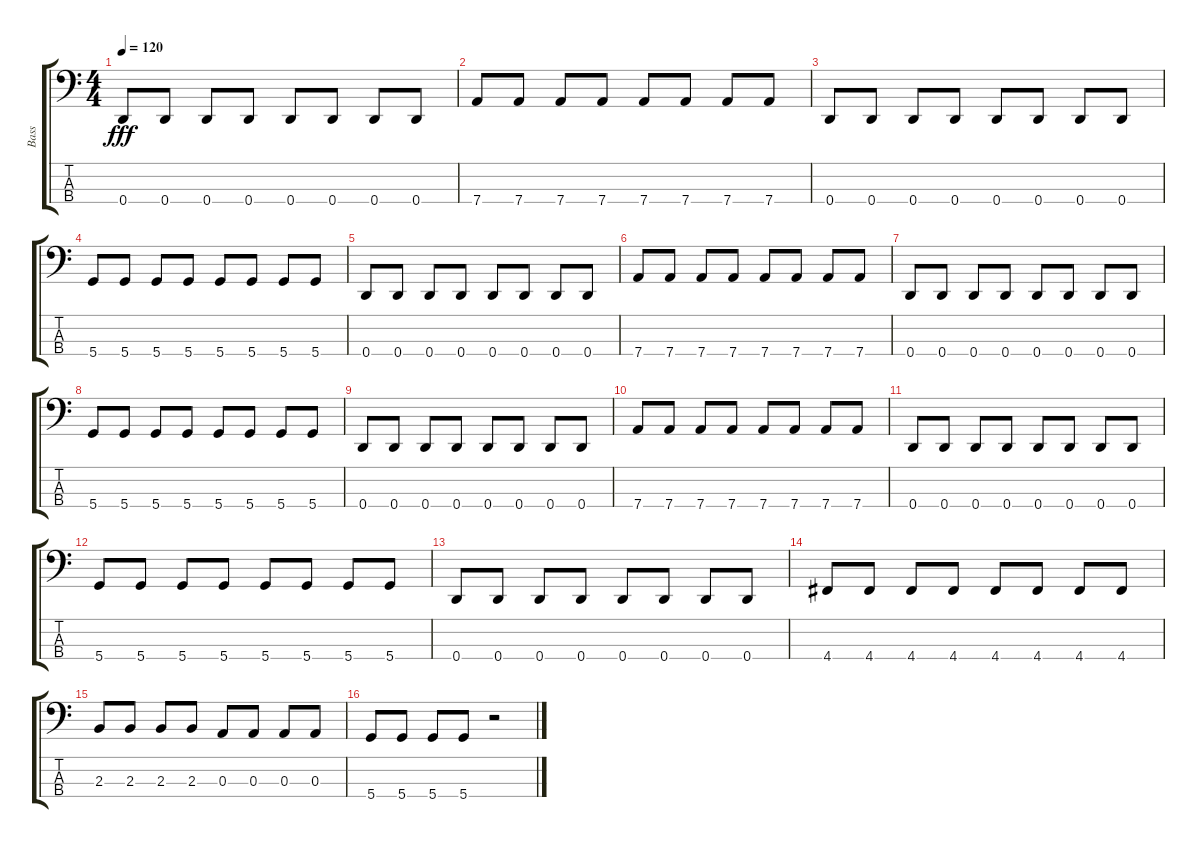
\track ("Bass" "Bass") {instrument electricbasspick}
\staff {score tabs}
\tuning (G2 D2 A1 D1) {hide}
\ts (4 4)
\tempo 120
\clef f4
\ks c
0.4.8{dy fff} 0.4.8 0.4.8 0.4.8 0.4.8 0.4.8 0.4.8 0.4.8 |
7.4.8 7.4.8 7.4.8 7.4.8 7.4.8 7.4.8 7.4.8 7.4.8 |
0.4.8 0.4.8 0.4.8 0.4.8 0.4.8 0.4.8 0.4.8 0.4.8 |
5.4.8 5.4.8 5.4.8 5.4.8 5.4.8 5.4.8 5.4.8 5.4.8 |
0.4.8 0.4.8 0.4.8 0.4.8 0.4.8 0.4.8 0.4.8 0.4.8 |
7.4.8 7.4.8 7.4.8 7.4.8 7.4.8 7.4.8 7.4.8 7.4.8 |
0.4.8 0.4.8 0.4.8 0.4.8 0.4.8 0.4.8 0.4.8 0.4.8 |
5.4.8 5.4.8 5.4.8 5.4.8 5.4.8 5.4.8 5.4.8 5.4.8 |
0.4.8 0.4.8 0.4.8 0.4.8 0.4.8 0.4.8 0.4.8 0.4.8 |
7.4.8 7.4.8 7.4.8 7.4.8 7.4.8 7.4.8 7.4.8 7.4.8 |
0.4.8 0.4.8 0.4.8 0.4.8 0.4.8 0.4.8 0.4.8 0.4.8 |
5.4.8 5.4.8 5.4.8 5.4.8 5.4.8 5.4.8 5.4.8 5.4.8 |
0.4.8 0.4.8 0.4.8 0.4.8 0.4.8 0.4.8 0.4.8 0.4.8 |
4.4.8 4.4.8 4.4.8 4.4.8 4.4.8 4.4.8 4.4.8 4.4.8 |
2.3.8 2.3.8 2.3.8 2.3.8 0.3.8 0.3.8 0.3.8 0.3.8 |
5.4.8 5.4.8 5.4.8 5.4.8 r.2
